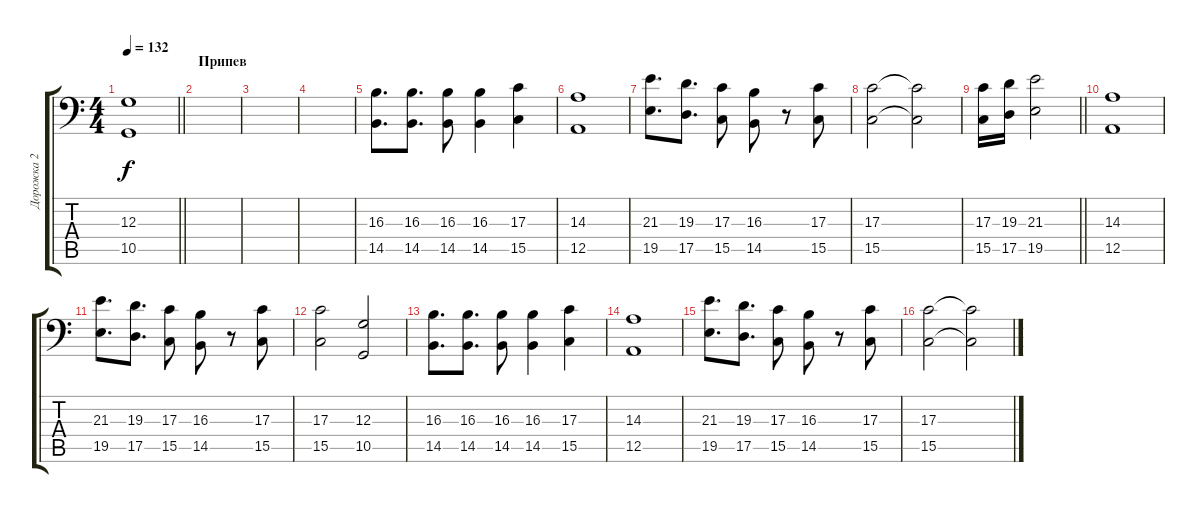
\track ("Дорожка 2" "Дорожка 2") {instrument trombone}
\staff {score tabs}
\tuning (E3 B2 G2 D2 A1 E1) {hide}
\ts (4 4)
\tempo 132
\clef f4
\barLineRight lightlight
\ks c
(12.3 10.5).1{dy f} |
\section ("" "Припев")
|
|
|
(16.3 14.5).8{d} (16.3 14.5).8{d} (16.3 14.5).8 (16.3 14.5).4 (17.3 15.5).4 |
(14.3 12.5).1 |
(21.3 19.5).8{d} (19.3 17.5).8{d} (17.3 15.5).8 (16.3 14.5).8 r.8 (17.3 15.5).8 |
(17.3 15.5).2 (17.3{t} 15.5{t}).2 |
\barLineRight lightlight
(17.3 15.5).16 (19.3 17.5).16 (21.3 19.5).2 |
(14.3 12.5).1 |
(21.3 19.5).8{d} (19.3 17.5).8{d} (17.3 15.5).8 (16.3 14.5).8 r.8 (17.3 15.5).8 |
(17.3 15.5).2 (12.3 10.5).2 |
(16.3 14.5).8{d} (16.3 14.5).8{d} (16.3 14.5).8 (16.3 14.5).4 (17.3 15.5).4 |
(14.3 12.5).1 |
(21.3 19.5).8{d} (19.3 17.5).8{d} (17.3 15.5).8 (16.3 14.5).8 r.8 (17.3 15.5).8 |
(17.3 15.5).2 (17.3{t} 15.5{t}).2
